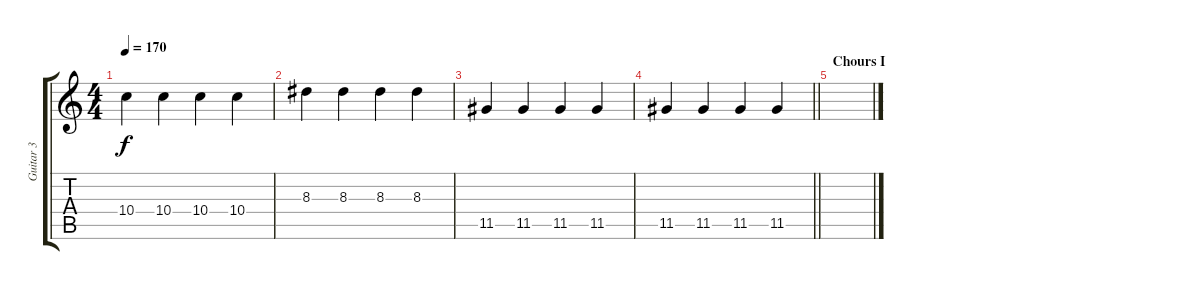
\track ("Guitar 3" "Guitar 3") {instrument electricguitarclean}
\staff {score tabs}
\tuning (E4 B3 G3 D3 A2 E2) {hide}
\ts (4 4)
\tempo 170
\clef g2
\ks c
10.4.4{dy f} 10.4.4 10.4.4 10.4.4 |
8.3.4 8.3.4 8.3.4 8.3.4 |
11.5.4 11.5.4 11.5.4 11.5.4 |
\barLineRight lightlight
11.5.4 11.5.4 11.5.4 11.5.4 |
\section ("" "Chours I")
